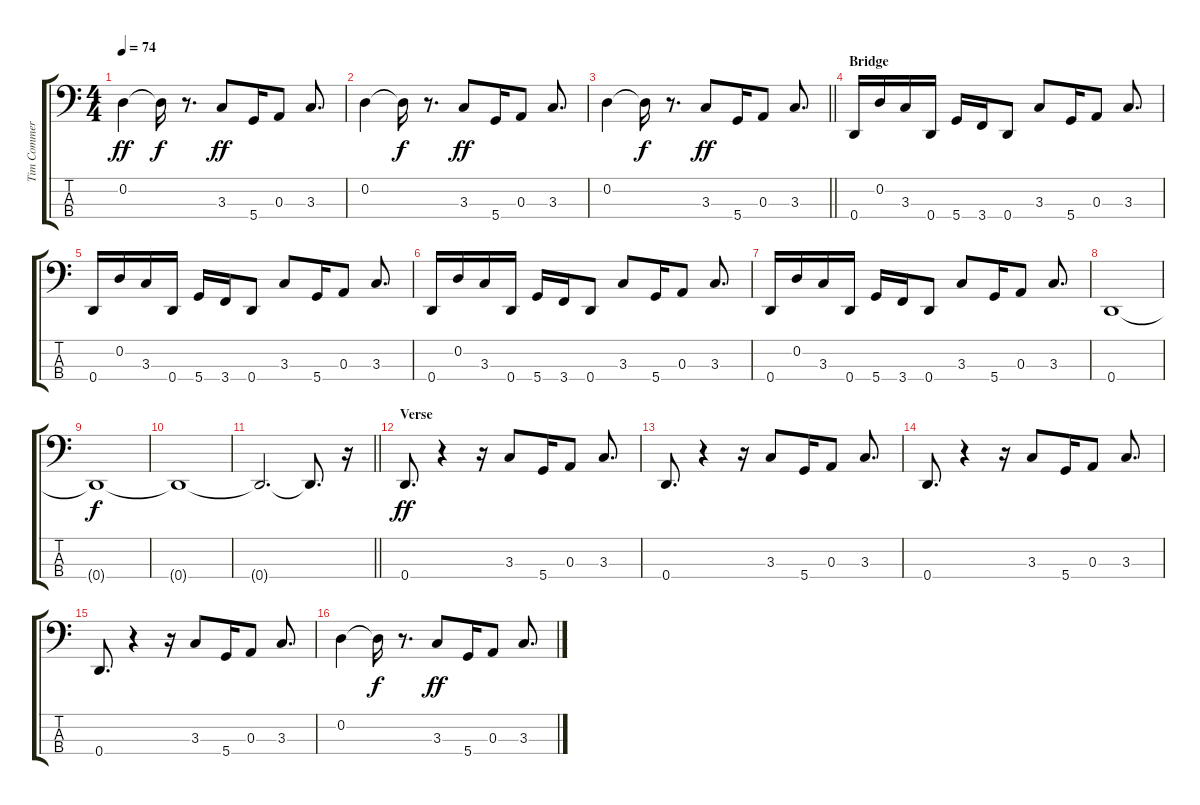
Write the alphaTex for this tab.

\track ("Tim Commerford" "Tim Commer") {instrument electricbasspick}
\staff {score tabs}
\tuning (G2 D2 A1 D1) {hide}
\ts (4 4)
\tempo 74
\clef f4
\ks c
0.2.4{dy ff} 0.2{t}.16{dy f} r.8{d} 3.3.8{dy ff} 5.4.16 0.3.8 3.3.8{d} |
0.2.4 0.2{t}.16{dy f} r.8{d} 3.3.8{dy ff} 5.4.16 0.3.8 3.3.8{d} |
\barLineRight lightlight
0.2.4 0.2{t}.16{dy f} r.8{d} 3.3.8{dy ff} 5.4.16 0.3.8 3.3.8{d} |
\section ("" "Bridge")
0.4.16 0.2.16 3.3.16 0.4.16 5.4.16 3.4.16 0.4.8 3.3.8 5.4.16 0.3.8 3.3.8{d} |
0.4.16 0.2.16 3.3.16 0.4.16 5.4.16 3.4.16 0.4.8 3.3.8 5.4.16 0.3.8 3.3.8{d} |
0.4.16 0.2.16 3.3.16 0.4.16 5.4.16 3.4.16 0.4.8 3.3.8 5.4.16 0.3.8 3.3.8{d} |
0.4.16 0.2.16 3.3.16 0.4.16 5.4.16 3.4.16 0.4.8 3.3.8 5.4.16 0.3.8 3.3.8{d} |
0.4.1 |
0.4{t}.1{dy f} |
0.4{t}.1 |
\barLineRight lightlight
0.4{t}.2{d} 0.4{t}.8{d} r.16 |
\section ("" "Verse")
0.4.8{d dy ff} r.4 r.16 3.3.8 5.4.16 0.3.8 3.3.8{d} |
0.4.8{d} r.4 r.16 3.3.8 5.4.16 0.3.8 3.3.8{d} |
0.4.8{d} r.4 r.16 3.3.8 5.4.16 0.3.8 3.3.8{d} |
0.4.8{d} r.4 r.16 3.3.8 5.4.16 0.3.8 3.3.8{d} |
0.2.4 0.2{t}.16{dy f} r.8{d} 3.3.8{dy ff} 5.4.16 0.3.8 3.3.8{d}
